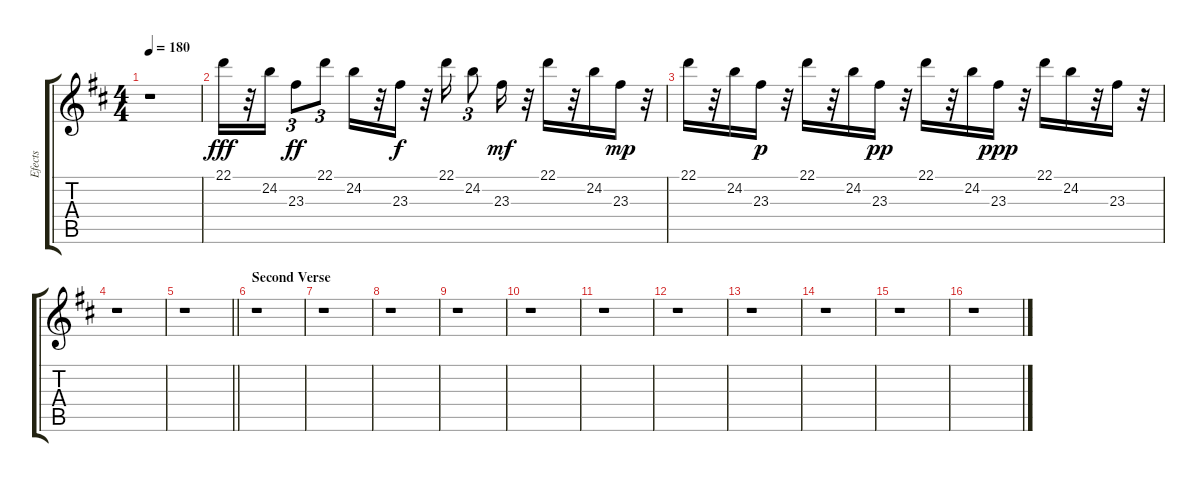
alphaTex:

\track ("Efects" "Efects") {instrument fx1rain}
\staff {score tabs}
\tuning (E4 B3 G3 D3 A2 E2) {hide}
\ts (4 4)
\tempo 180
\clef g2
\ks bminor
r.1{dy fff} |
22.1.16 r.32 24.2.16 23.3.8{tu (3 2) dy ff} 22.1.8{tu (3 2)} 24.2.16 r.32 23.3.16{dy f} r.32 22.1.16 24.2.8{tu (3 2)} 23.3.16{dy mf} r.32 22.1.16 r.32 24.2.16 23.3.16{dy mp} r.32 |
22.1.16 r.32 24.2.16 23.3.16{dy p} r.32 22.1.16 r.32 24.2.16 23.3.16{dy pp} r.32 22.1.16 r.32 24.2.16 23.3.16{dy ppp} r.32 22.1.16 24.2.16 r.32 23.3.16 r.32 |
r.1 |
\barLineRight lightlight
r.1 |
\section ("" "Second Verse")
r.1 |
r.1 |
r.1 |
r.1 |
r.1 |
r.1 |
r.1 |
r.1 |
r.1 |
r.1 |
r.1
